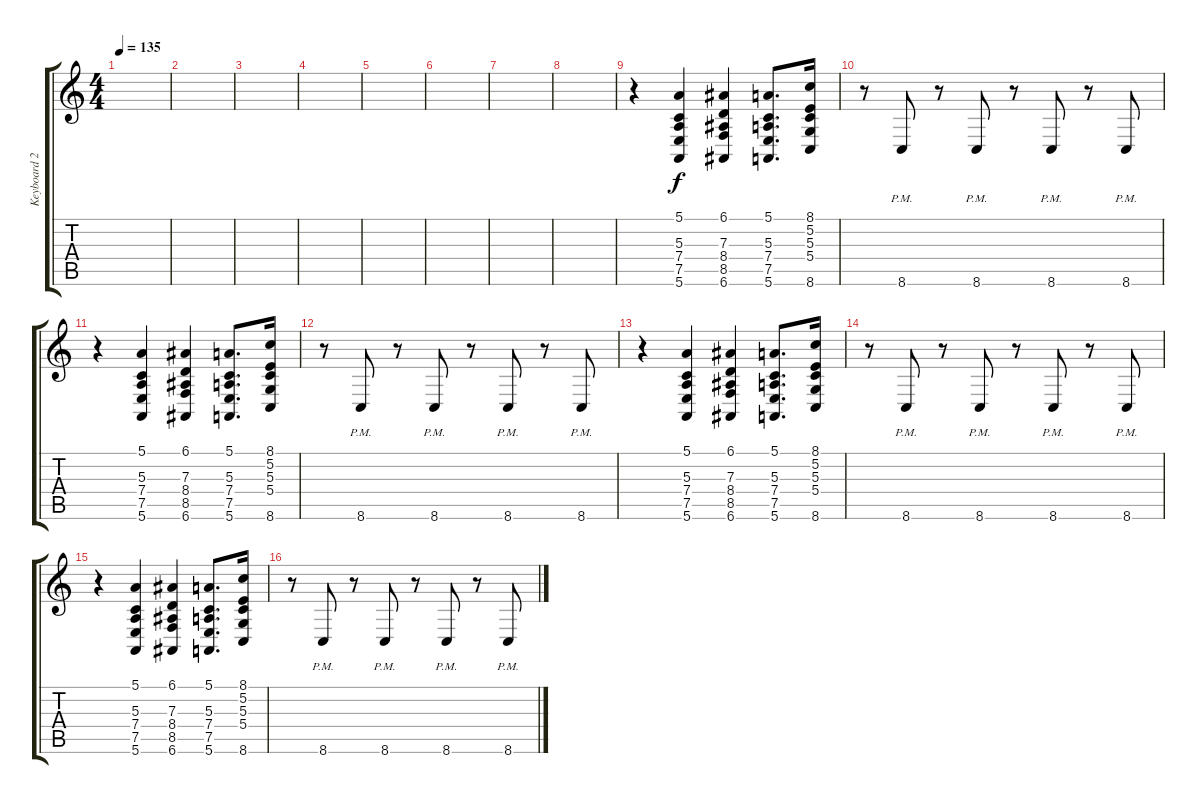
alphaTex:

\track ("Keyboard 2" "Keyboard 2") {instrument electricpiano1}
\staff {score tabs}
\tuning (E4 B3 G3 D3 A2 E2) {hide}
\ts (4 4)
\tempo 135
\clef g2
\ks c
|
|
|
|
|
|
|
|
r.4 (5.1 5.3 7.4 7.5 5.6).4 (6.1 7.3 8.4 8.5 6.6).4 (5.1 5.3 7.4 7.5 5.6).8{d} (8.1 5.2 5.3 5.4 8.6).16 |
r.8 8.6{pm}.8 r.8 8.6{pm}.8 r.8 8.6{pm}.8 r.8 8.6{pm}.8 |
r.4 (5.1 5.3 7.4 7.5 5.6).4 (6.1 7.3 8.4 8.5 6.6).4 (5.1 5.3 7.4 7.5 5.6).8{d} (8.1 5.2 5.3 5.4 8.6).16 |
r.8 8.6{pm}.8 r.8 8.6{pm}.8 r.8 8.6{pm}.8 r.8 8.6{pm}.8 |
r.4 (5.1 5.3 7.4 7.5 5.6).4 (6.1 7.3 8.4 8.5 6.6).4 (5.1 5.3 7.4 7.5 5.6).8{d} (8.1 5.2 5.3 5.4 8.6).16 |
r.8 8.6{pm}.8 r.8 8.6{pm}.8 r.8 8.6{pm}.8 r.8 8.6{pm}.8 |
r.4 (5.1 5.3 7.4 7.5 5.6).4 (6.1 7.3 8.4 8.5 6.6).4 (5.1 5.3 7.4 7.5 5.6).8{d} (8.1 5.2 5.3 5.4 8.6).16 |
r.8 8.6{pm}.8 r.8 8.6{pm}.8 r.8 8.6{pm}.8 r.8 8.6{pm}.8
